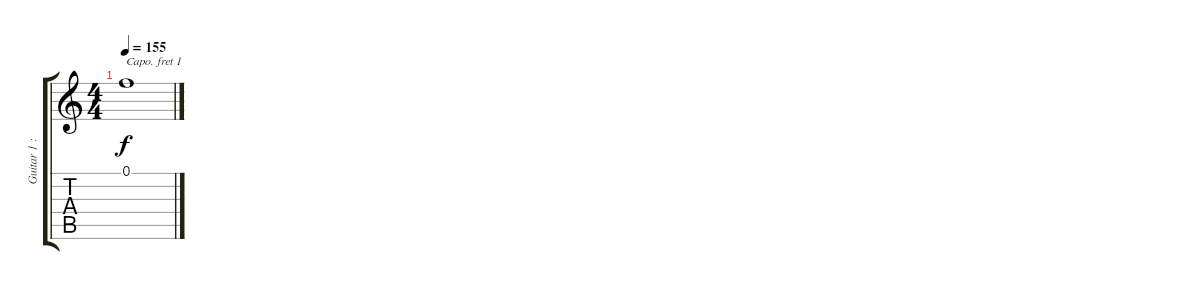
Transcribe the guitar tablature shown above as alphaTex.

\track ("Guitar 1 : Jim Adkins" "Guitar 1 :") {instrument electricguitarjazz}
\staff {score tabs}
\capo 1
\tuning (E4 B3 G3 D3 A2 D2) {hide}
\ts (4 4)
\tempo 155
\clef g2
\ks c
0.1{t}.1{dy f}
